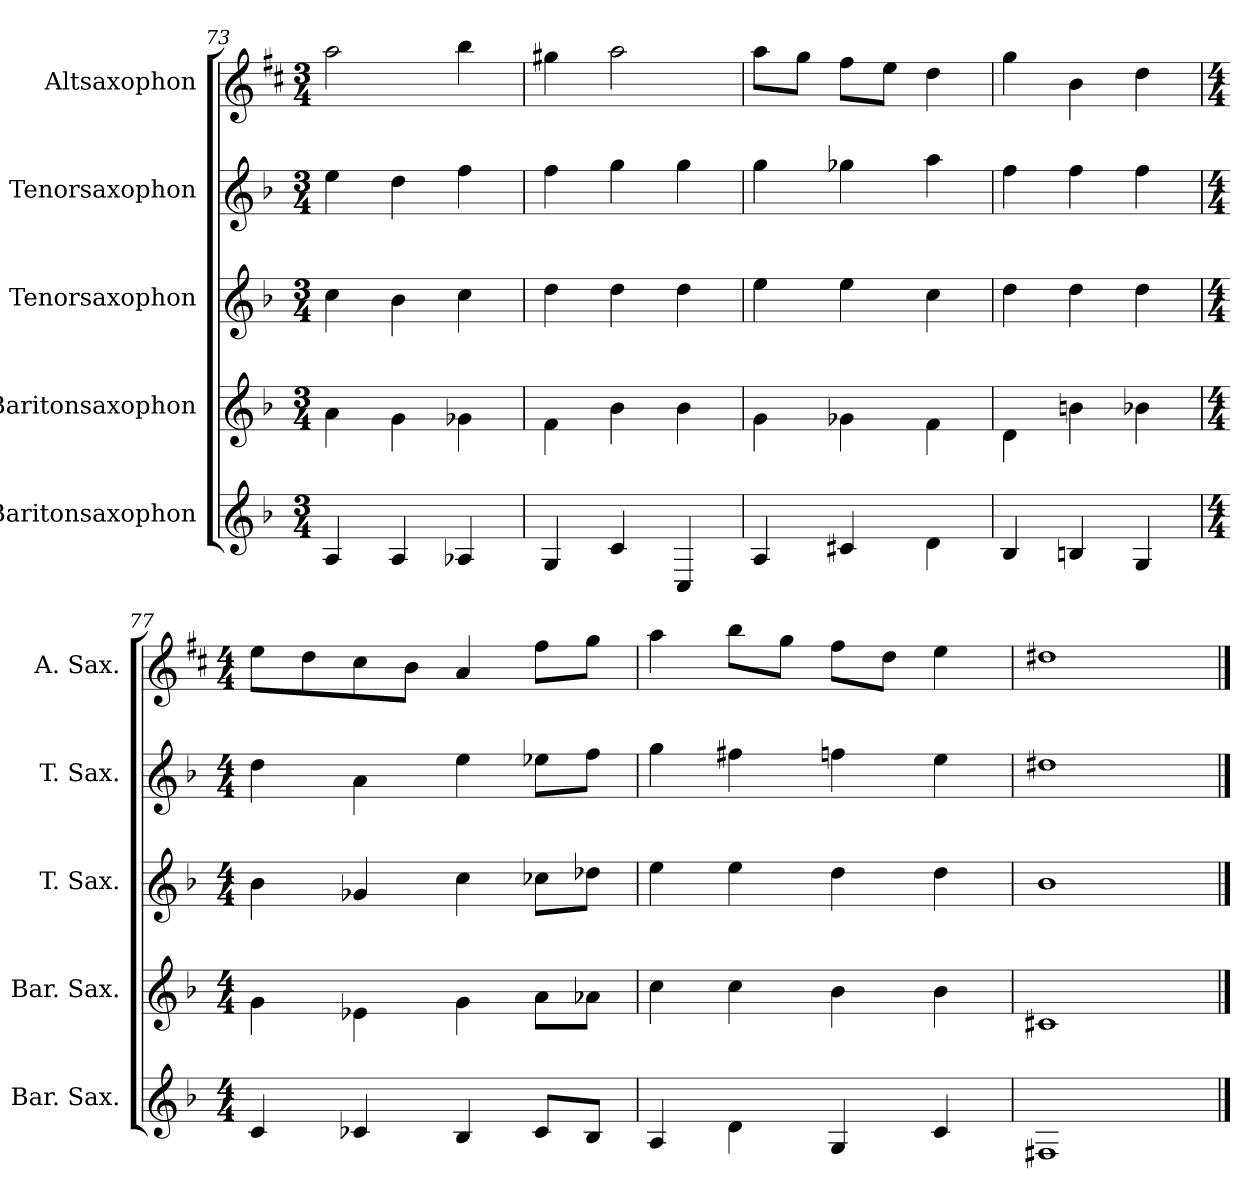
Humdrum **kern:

**kern	**kern	**kern	**kern	**kern
*part5	*part4	*part3	*part2	*part1
*staff5	*staff4	*staff3	*staff2	*staff1
*I"Baritonsaxophon	*I"Baritonsaxophon	*I"Tenorsaxophon	*I"Tenorsaxophon	*I"Altsaxophon
*I'Bar. Sax.	*I'Bar. Sax.	*I'T. Sax.	*I'T. Sax.	*I'A. Sax.
*clefG2	*clefG2	*clefG2	*clefG2	*clefG2
*ITrd12c21	*ITrd12c21	*ITrd8c14	*ITrd8c14	*ITrd5c9
*k[b-]	*k[b-]	*k[b-]	*k[b-]	*k[b-]
*M3/4	*M3/4	*M3/4	*M3/4	*M3/4
=73	=73	=73	=73	=73
4AA/	4A\	4c\	4e\	2cc\
4AA/	4G\	4B-\	4d\	.
4AA-X/	4G-X\	4c\	4f\	4dd\
=74	=74	=74	=74	=74
4GG/	4F\	4d\	4f\	4bn\
4C/	4B-\	4d\	4g\	2cc\
4CC/	4B-\	4d\	4g\	.
=75	=75	=75	=75	=75
4AA/	4G\	4e\	4g\	8cc\L
.	.	.	.	8b-\J
4C#X/	4G-X\	4e\	4g-X\	8a\L
.	.	.	.	8g\J
4D\	4F\	4c\	4a\	4f\
!!LO:LB:g=z
=76	=76	=76	=76	=76
4BB-/	4D\	4d\	4f\	4b-\
4BBn/	4Bn\	4d\	4f\	4d\
4GG/	4B-X\	4d\	4f\	4f\
=77	=77	=77	=77	=77
*M4/4	*M4/4	*M4/4	*M4/4	*M4/4
4C/	4G\	4B-\	4d\	8g\L
.	.	.	.	8f\
4C-X/	4E-X\	4G-X/	4A\	8e\
.	.	.	.	8d\J
4BB-/	4G\	4c\	4e\	4c/
8C-/L	8A\L	8c-X\L	8e-X\L	8a\L
8BB-/J	8A-X\J	8d-X\J	8f\J	8b-\J
=78	=78	=78	=78	=78
4AA/	4c\	4e\	4g\	4cc\
4D\	4c\	4e\	4f#X\	8dd\L
.	.	.	.	8b-\J
4GG/	4B-\	4d\	4fn\	8a\L
.	.	.	.	8f\J
4C/	4B-\	4d\	4e\	4g\
=79	=79	=79	=79	=79
1FF#X	1C#X	1B-	1d#X	1f#X
==	==	==	==	==
*-	*-	*-	*-	*-
